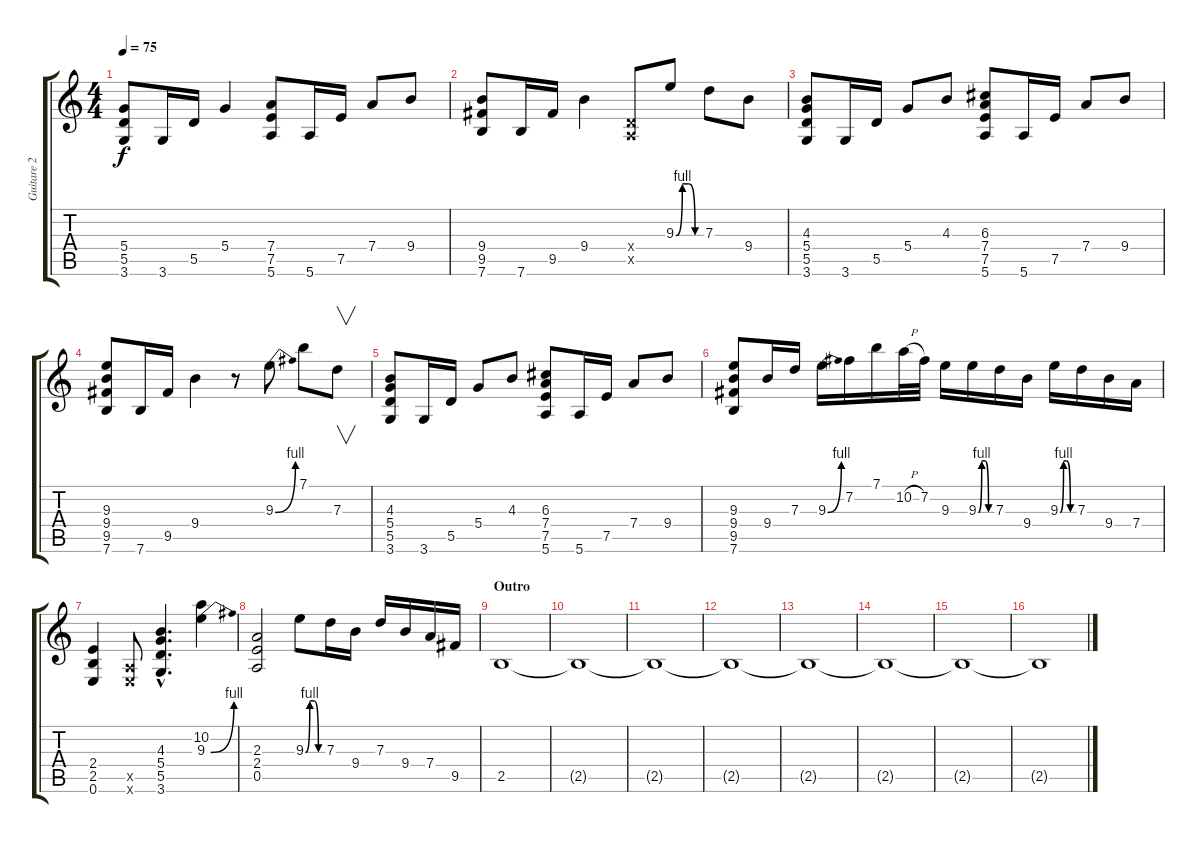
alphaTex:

\track ("Guitare 2" "Guitare 2") {instrument overdrivenguitar}
\staff {score tabs}
\tuning (E4 B3 G3 D3 A2 E2) {hide}
\ts (4 4)
\tempo 75
\clef g2
\ks c
(5.4 5.5 3.6).8{dy f} 3.6.16 5.5.16 5.4.4 (7.4 7.5 5.6).8 5.6.16 7.5.16 7.4.8 9.4.8 |
(9.4 9.5 7.6).8 7.6.16 9.5.16 9.4.4 (0.4{x} 0.5{x}).8 9.3{be (custom 0 0 15 4 30 4 45 0 60 0)}.8 7.3.8 9.4.8 |
(4.3 5.4 5.5 3.6).8 3.6.16 5.5.16 5.4.8 4.3.8 (6.3 7.4 7.5 5.6).8 5.6.16 7.5.16 7.4.8 9.4.8 |
(9.3 9.4 9.5 7.6).8 7.6.16 9.5.16 9.4.4 r.8 9.3{be (bend 0 0 60 4)}.8 7.1.8 7.3.8{v} |
(4.3 5.4 5.5 3.6).8 3.6.16 5.5.16 5.4.8 4.3.8 (6.3 7.4 7.5 5.6).8 5.6.16 7.5.16 7.4.8 9.4.8 |
(9.3 9.4 9.5 7.6).8 9.4.16 7.3.16 9.3{be (bend 0 0 60 4)}.16 7.2.16 7.1.16 10.2{h}.32 7.2.32 9.3.16 9.3{be (custom 0 0 15 4 30 4 45 0 60 0)}.16 7.3.16 9.4.16 9.3{be (custom 0 0 15 4 30 4 45 0 60 0)}.16 7.3.16 9.4.16 7.4.16 |
(2.4 2.5 0.6).4 (0.5{x} 0.6{x}).8 (4.3{hac} 5.4{hac} 5.5{hac} 3.6{hac}).4{d} (10.2 9.3{be (bend 0 0 60 4)}).4 |
(2.3 2.4 0.5).2 9.3{be (custom 0 0 15 4 30 4 45 0 60 0)}.8 7.3.16 9.4.16 7.3.16 9.4.16 7.4.16 9.5.16 |
\section ("" "Outro")
2.5.1 |
2.5{t}.1 |
2.5{t}.1 |
2.5{t}.1 |
2.5{t}.1 |
2.5{t}.1 |
2.5{t}.1 |
2.5{t}.1
